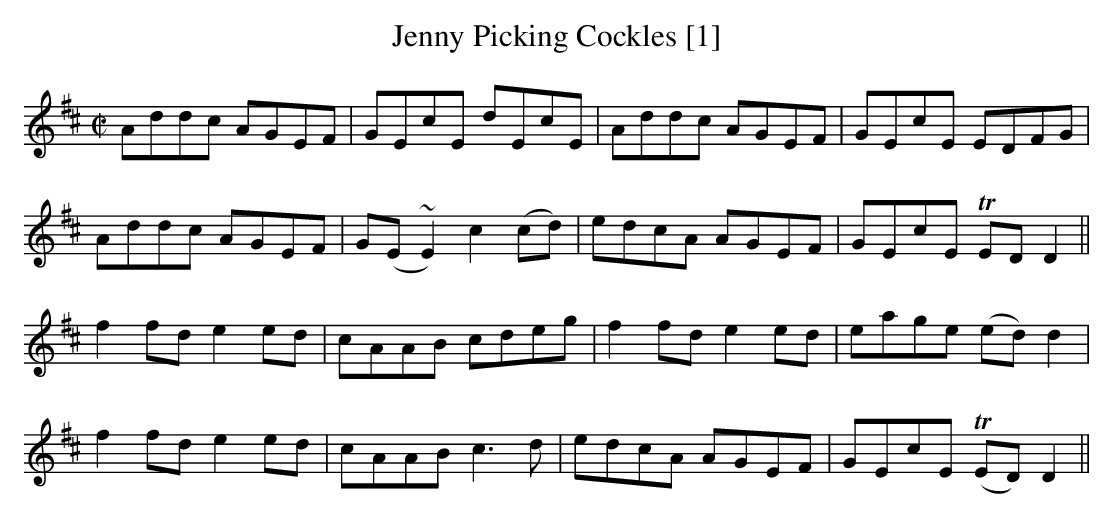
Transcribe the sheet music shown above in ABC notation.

X:1
T:Jenny Picking Cockles [1]
M:C|
L:1/8
K:D
Addc AGEF|GEcE dEcE|Addc AGEF|GEcE EDFG|
Addc AGEF|G(E~E2) c2 (cd)|edcA AGEF|GEcE TED D2||
f2 fd e2 ed|cAAB cdeg|f2 fd e2 ed|eage (ed) d2|
f2 fd e2 ed|cAAB c3d|edcA AGEF|GEcE T(ED)D2||
